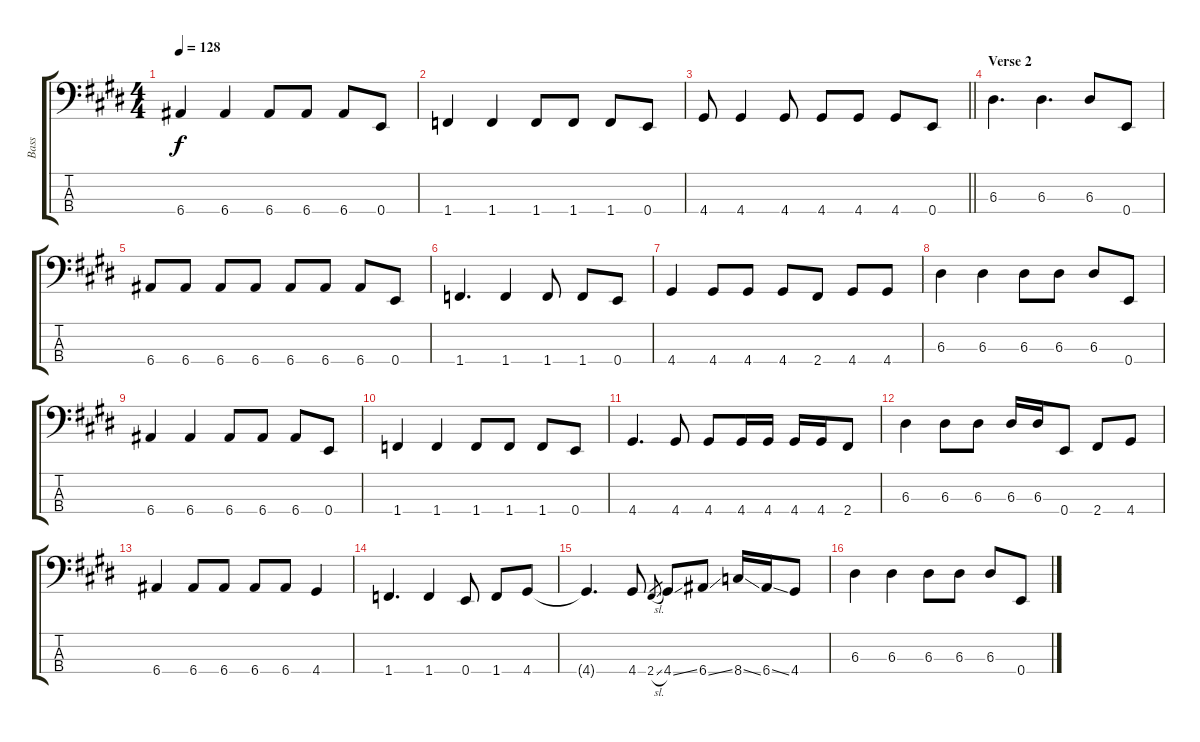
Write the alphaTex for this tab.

\track ("Bass" "Bass") {instrument electricbasspick}
\staff {score tabs}
\tuning (G2 D2 A1 E1) {hide}
\ts (4 4)
\tempo 128
\clef f4
\ks e
6.4.4{dy f} 6.4.4 6.4.8 6.4.8 6.4.8 0.4.8 |
1.4.4 1.4.4 1.4.8 1.4.8 1.4.8 0.4.8 |
\barLineRight lightlight
4.4.8 4.4.4 4.4.8 4.4.8 4.4.8 4.4.8 0.4.8 |
\section ("" "Verse 2")
6.3.4{d} 6.3.4{d} 6.3.8 0.4.8 |
6.4.8 6.4.8 6.4.8 6.4.8 6.4.8 6.4.8 6.4.8 0.4.8 |
1.4.4{d} 1.4.4 1.4.8 1.4.8 0.4.8 |
4.4.4 4.4.8 4.4.8 4.4.8 2.4.8 4.4.8 4.4.8 |
6.3.4 6.3.4 6.3.8 6.3.8 6.3.8 0.4.8 |
6.4.4 6.4.4 6.4.8 6.4.8 6.4.8 0.4.8 |
1.4.4 1.4.4 1.4.8 1.4.8 1.4.8 0.4.8 |
4.4.4{d} 4.4.8 4.4.8 4.4.16 4.4.16 4.4.16 4.4.16 2.4.8 |
6.3.4 6.3.8 6.3.8 6.3.16 6.3.16 0.4.8 2.4.8 4.4.8 |
6.4.4 6.4.8 6.4.8 6.4.8 6.4.8 4.4.4 |
1.4.4{d} 1.4.4 0.4.8 1.4.8 4.4.8 |
4.4{t}.4{d} 4.4.8 2.4{sl}.8{gr} 4.4{ss}.8 6.4{ss}.8 8.4{ss}.16 6.4{ss}.16 4.4.8 |
6.3.4 6.3.4 6.3.8 6.3.8 6.3.8 0.4.8
